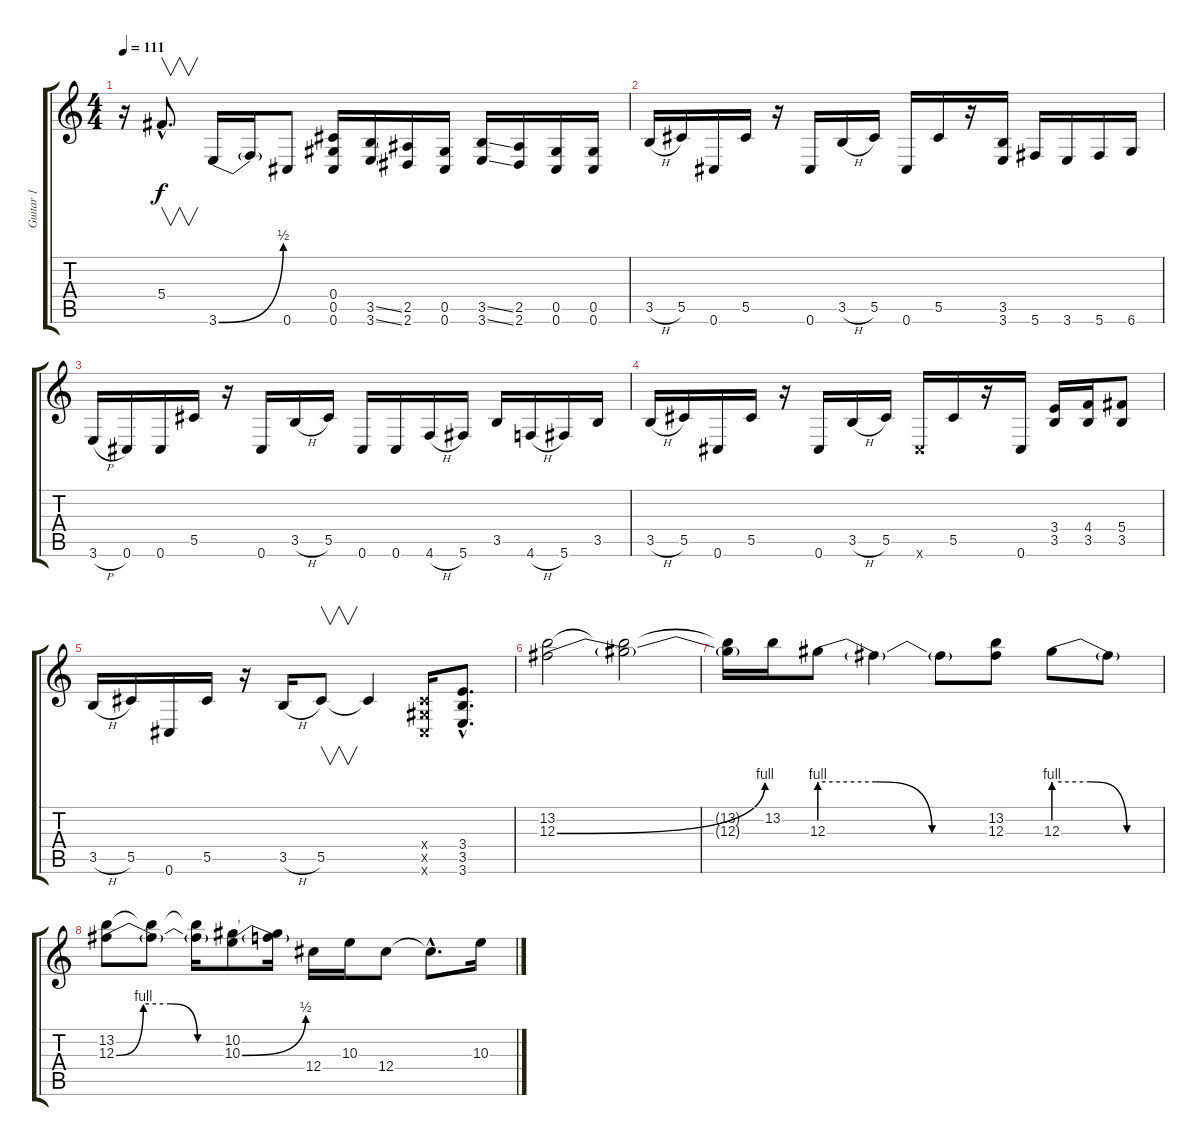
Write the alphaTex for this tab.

\track ("Guitar 1" "Guitar 1") {instrument overdrivenguitar}
\staff {score tabs}
\tuning (Eb4 Bb3 Gb3 Db3 Ab2 Db2) {hide}
\ts (4 4)
\tempo 111
\clef g2
\ks c
r.16{dy f} 5.4{hac}.8{v d} 3.6{be (bend 0 0 60 2)}.16 3.6{t}.16 0.6.8 (0.4 0.5 0.6).16 (3.5{ss} 3.6{ss}).16 (2.5 2.6).16 (0.5 0.6).16 (3.5{ss} 3.6{ss}).16 (2.5 2.6).16 (0.5 0.6).16 (0.5 0.6).16 |
3.5{h}.16 5.5.16 0.6.16 5.5.16 r.16 0.6.16 3.5{h}.16 5.5.16 0.6.16 5.5.16 r.16 (3.5 3.6).16 5.6.16 3.6.16 5.6.16 6.6.16 |
3.6{h}.16 0.6.16 0.6.16 5.5.16 r.16 0.6.16 3.5{h}.16 5.5.16 0.6.16 0.6.16 4.6{h}.16 5.6.16 3.5.16 4.6{h}.16 5.6.16 3.5.16 |
3.5{h}.16 5.5.16 0.6.16 5.5.16 r.16 0.6.16 3.5{h}.16 5.5.16 0.6{x}.16 5.5.16 r.16 0.6.16 (3.4 3.5).16 (4.4 3.5).16 (5.4 3.5).8 |
3.5{h}.16 5.5.16 0.6.16 5.5.16 r.16 3.5{h}.16 5.5.8{v} 5.5{t}.4 (0.4{x} 0.5{x} 0.6{x}).16 (3.4{hac} 3.5{hac} 3.6{hac}).8{d} |
(13.2 12.3{be (bend 0 0 60 4)}).2 (13.2{t} 12.3{t}).2 |
(13.2{t} 12.3{t}).16 13.2.16 12.3{be (custom 0 4 20 4 40 0 60 0)}.8 12.3{t}.4 12.3{t}.8 (13.2 12.3).8 12.3{be (custom 0 4 20 4 40 0 60 0)}.8 12.3{t}.8 |
(13.2 12.3{be (custom 0 0 15 4 30 4 45 0 60 0)}).8 (13.2{t} 12.3{t}).8 (13.2{t} 12.3{t}).16 (10.2 10.3{be (bend 0 0 60 2)}).8 (10.2{t} 10.3{t}).16 12.4.16 10.3.16 12.4.8 12.4{hac t}.8{d} 10.3.16
